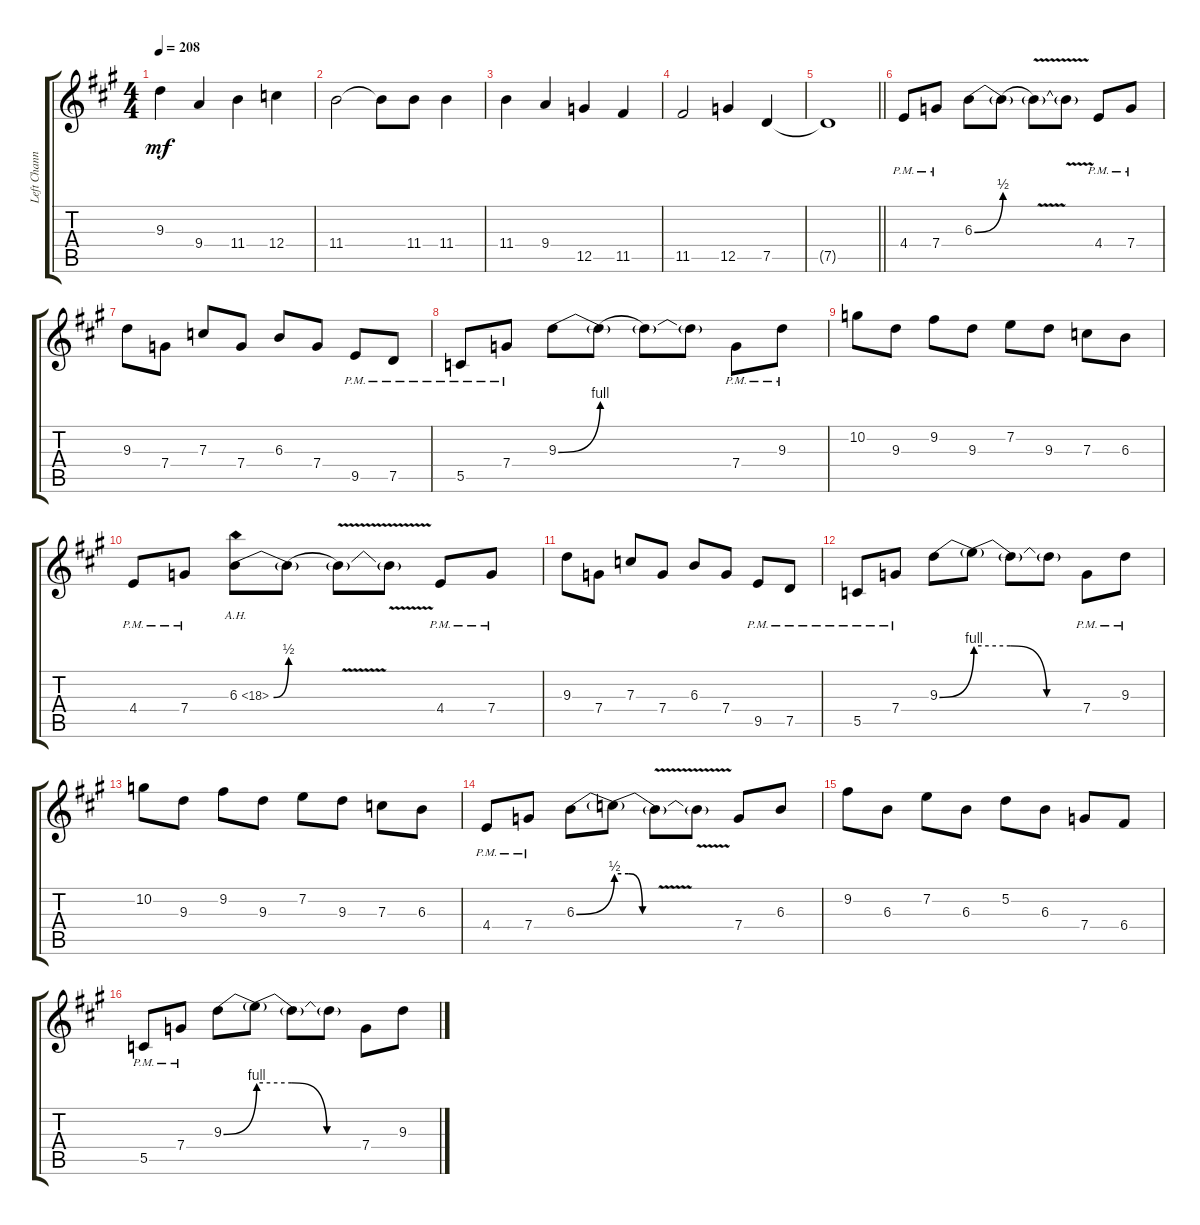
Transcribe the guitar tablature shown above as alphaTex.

\track ("Left Channel/Solo 2" "Left Chann") {instrument overdrivenguitar}
\staff {score tabs}
\tuning (D4 A3 F3 C3 G2 D2) {hide}
\ts (4 4)
\tempo 208
\clef g2
\ks a
9.3{t}.4{dy mf} 9.4.4 11.4.4 12.4.4 |
11.4.2 11.4{t}.8 11.4.8 11.4.4 |
11.4.4 9.4.4 12.5.4 11.5.4 |
11.5.2 12.5.4 7.5.4 |
\barLineRight lightlight
7.5{t}.1 |
4.4{pm}.8 7.4{pm}.8 6.3{be (bend 0 0 60 2)}.8 6.3{be (hold 40 0 60 0) t}.8 6.3{v t}.8 6.3{v t}.8 4.4{pm}.8 7.4{pm}.8 |
9.3.8 7.4.8 7.3.8 7.4.8 6.3.8 7.4.8 9.5{pm}.8 7.5{pm}.8 |
5.5{pm}.8 7.4{pm}.8 9.3{be (bend 0 0 60 4)}.8 9.3{be (hold 40 0 60 0) t}.8 9.3{t}.8 9.3{t}.8 7.4{pm}.8 9.3{pm}.8 |
10.2.8 9.3.8 9.2.8 9.3.8 7.2.8 9.3.8 7.3.8 6.3.8 |
4.4{pm}.8 7.4{pm}.8 6.3{be (bend 0 0 60 2) ah 12}.8 6.3{be (hold 40 0 60 0) t}.8 6.3{v t}.8 6.3{v t}.8 4.4{pm}.8 7.4{pm}.8 |
9.3.8 7.4.8 7.3.8 7.4.8 6.3.8 7.4.8 9.5{pm}.8 7.5{pm}.8 |
5.5{pm}.8 7.4{pm}.8 9.3{be (bend 0 0 60 4)}.8 9.3{be (custom 0 4 20 4 40 0 60 0) t}.8 9.3{t}.8 9.3{t}.8 7.4{pm}.8 9.3{pm}.8 |
10.2.8 9.3.8 9.2.8 9.3.8 7.2.8 9.3.8 7.3.8 6.3.8 |
4.4{pm}.8 7.4{pm}.8 6.3{be (bend 0 0 60 2)}.8 6.3{be (custom 0 2 20 2 40 0 60 0) t}.8 6.3{v t}.8 6.3{v t}.8 7.4.8 6.3.8 |
9.2.8 6.3.8 7.2.8 6.3.8 5.2.8 6.3.8 7.4.8 6.4.8 |
5.5{pm}.8 7.4{pm}.8 9.3{be (bend 0 0 60 4)}.8 9.3{be (custom 0 4 20 4 40 0 60 0) t}.8 9.3{t}.8 9.3{t}.8 7.4.8 9.3.8
